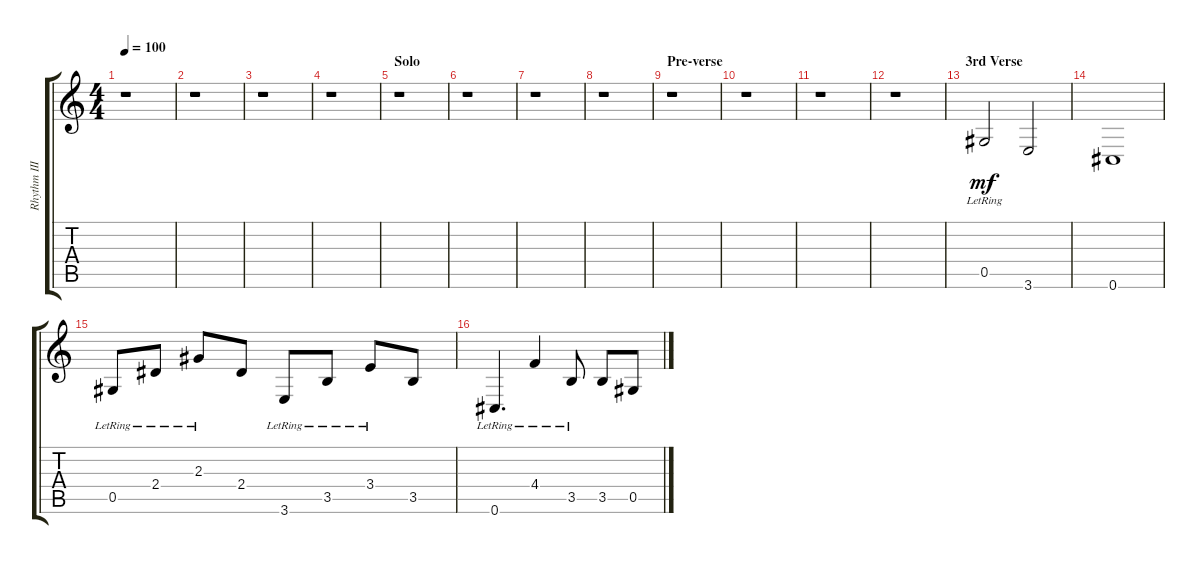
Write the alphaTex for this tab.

\track ("Rhythm III/Overdub - Kurt Cobain" "Rhythm III") {instrument overdrivenguitar}
\staff {score tabs}
\tuning (Eb4 Bb3 Gb3 Db3 Ab2 Db2) {hide}
\ts (4 4)
\tempo 100
\clef g2
\ks c
r.1{dy mf} |
r.1 |
r.1 |
r.1 |
\section ("" "Solo")
r.1 |
r.1 |
r.1 |
r.1 |
\section ("" "Pre-verse")
r.1 |
r.1 |
r.1 |
r.1 |
\section ("" "3rd Verse")
0.5{lr}.2 3.6.2 |
0.6.1 |
0.5{lr}.8 2.4{lr}.8 2.3{lr}.8 2.4.8 3.6{lr}.8 3.5{lr}.8 3.4{lr}.8 3.5.8 |
0.6{lr}.4{d} 4.4{lr}.4 3.5{lr}.8 3.5.8 0.5.8
